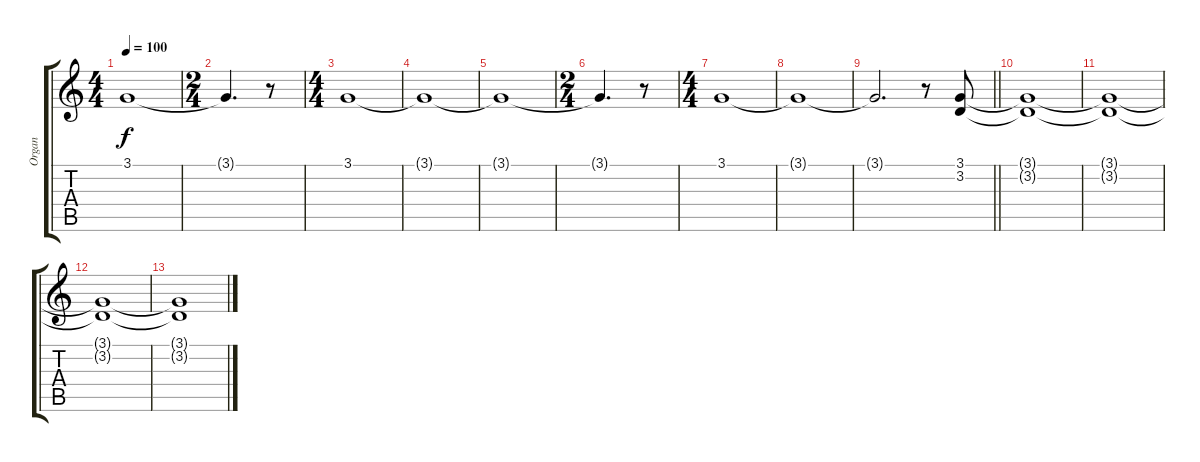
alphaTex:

\track ("Organ" "Organ") {instrument percussiveorgan}
\staff {score tabs}
\tuning (E4 B3 G3 D3 A2 E2) {hide}
\ts (4 4)
\tempo 100
\clef g2
\ks c
3.1{t}.1{dy f} |
\ts (2 4)
3.1{t}.4{d} r.8 |
\ts (4 4)
3.1.1 |
3.1{t}.1 |
3.1{t}.1 |
\ts (2 4)
3.1{t}.4{d} r.8 |
\ts (4 4)
3.1.1 |
3.1{t}.1 |
\barLineRight lightlight
3.1{t}.2{d} r.8 (3.1 3.2).8 |
(3.1{t} 3.2{t}).1 |
(3.1{t} 3.2{t}).1 |
(3.1{t} 3.2{t}).1 |
(3.1{t} 3.2{t}).1
